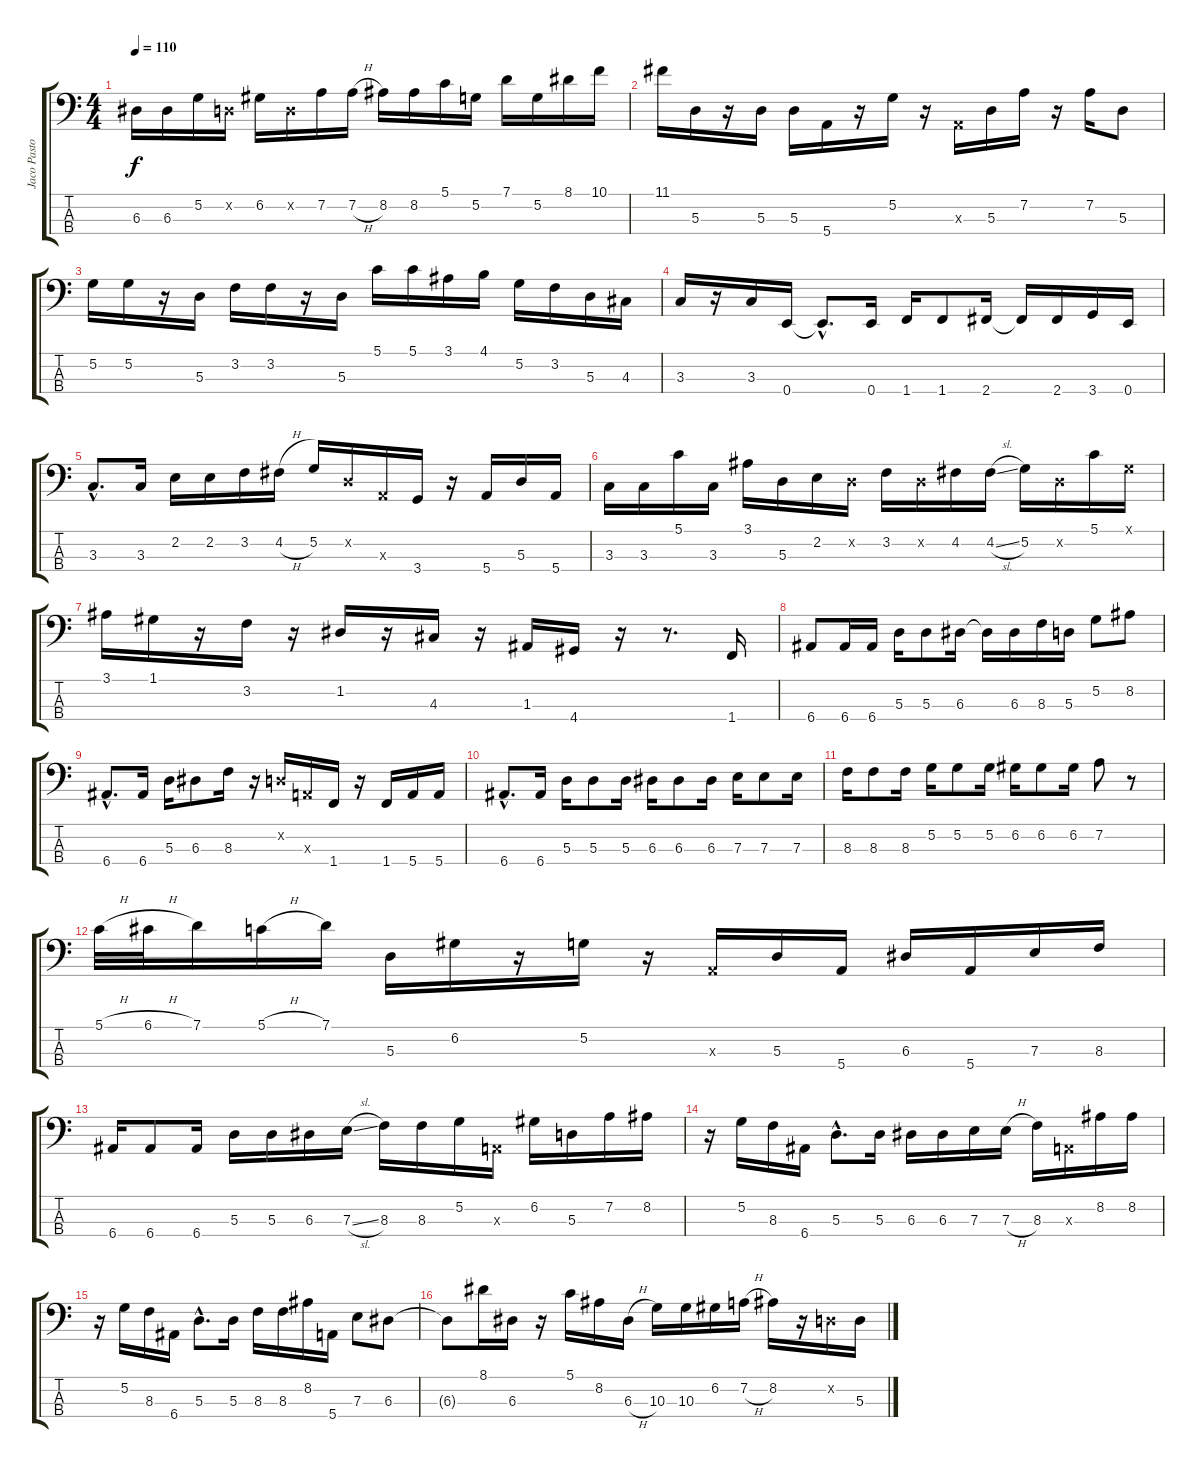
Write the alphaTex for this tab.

\track ("Jaco Pastorius" "Jaco Pasto") {instrument fretlessbass}
\staff {score tabs}
\tuning (G2 D2 A1 E1) {hide}
\ts (4 4)
\tempo 110
\clef f4
\ks c
6.3.16{dy f} 6.3.16 5.2.16 0.2{x}.16 6.2.16 0.2{x}.16 7.2.16 7.2{h}.16 8.2.16 8.2.16 5.1.16 5.2.16 7.1.16 5.2.16 8.1.16 10.1.16 |
11.1.16 5.3.16 r.16 5.3.16 5.3.16 5.4.16 r.16 5.2.16 r.16 0.3{x}.16 5.3.16 7.2.16 r.16 7.2.16 5.3.8 |
5.2.16 5.2.16 r.16 5.3.16 3.2.16 3.2.16 r.16 5.3.16 5.1.16 5.1.16 3.1.16 4.1.16 5.2.16 3.2.16 5.3.16 4.3.16 |
3.3.16 r.16 3.3.16 0.4.16 0.4{hac t}.8{d} 0.4.16 1.4.16 1.4.8 2.4.16 2.4{t}.16 2.4.16 3.4.16 0.4.16 |
3.3{hac}.8{d} 3.3.16 2.2.16 2.2.16 3.2.16 4.2{h}.16 5.2.16 0.2{x}.16 0.3{x}.16 3.4.16 r.16 5.4.16 5.3.16 5.4.16 |
3.3.16 3.3.16 5.1.16 3.3.16 3.1.16 5.3.16 2.2.16 0.2{x}.16 3.2.16 0.2{x}.16 4.2.16 4.2{sl}.16 5.2.16 0.2{x}.16 5.1.16 0.1{x}.16 |
3.1.16 1.1.16 r.16 3.2.16 r.16 1.2.16 r.16 4.3.16 r.16 1.3.16 4.4.16 r.16 r.8{d} 1.4.16 |
6.4.8 6.4.16 6.4.16 5.3.16 5.3.8 6.3.16 6.3{t}.16 6.3.16 8.3.16 5.3.16 5.2.8 8.2.8 |
6.4{hac}.8{d} 6.4.16 5.3.16 6.3.8 8.3.16 r.16 0.2{x}.16 0.3{x}.16 1.4.16 r.16 1.4.16 5.4.16 5.4.16 |
6.4{hac}.8{d} 6.4.16 5.3.16 5.3.8 5.3.16 6.3.16 6.3.8 6.3.16 7.3.16 7.3.8 7.3.16 |
8.3.16 8.3.8 8.3.16 5.2.16 5.2.8 5.2.16 6.2.16 6.2.8 6.2.16 7.2.8 r.8 |
5.1{h}.32 6.1{h}.32 7.1.16 5.1{h}.16 7.1.16 5.3.16 6.2.16 r.16 5.2.16 r.16 0.3{x}.16 5.3.16 5.4.16 6.3.16 5.4.16 7.3.16 8.3.16 |
6.4.16 6.4.8 6.4.16 5.3.16 5.3.16 6.3.16 7.3{sl}.16 8.3.16 8.3.16 5.2.16 0.3{x}.16 6.2.16 5.3.16 7.2.16 8.2.16 |
r.16 5.2.16 8.3.16 6.4.16 5.3{hac}.8{d} 5.3.16 6.3.16 6.3.16 7.3.16 7.3{h}.16 8.3.16 0.3{x}.16 8.2.16 8.2.16 |
r.16 5.2.16 8.3.16 6.4.16 5.3{hac}.8{d} 5.3.16 8.3.16 8.3.16 8.2.16 5.4.16 7.3.8 6.3.8 |
6.3{t}.8 8.1.16 6.3.16 r.16 5.1.16 8.2.16 6.3{h}.16 10.3.16 10.3.16 6.2.16 7.2{h}.16 8.2.16 r.16 0.2{x}.16 5.3{sl}.16
